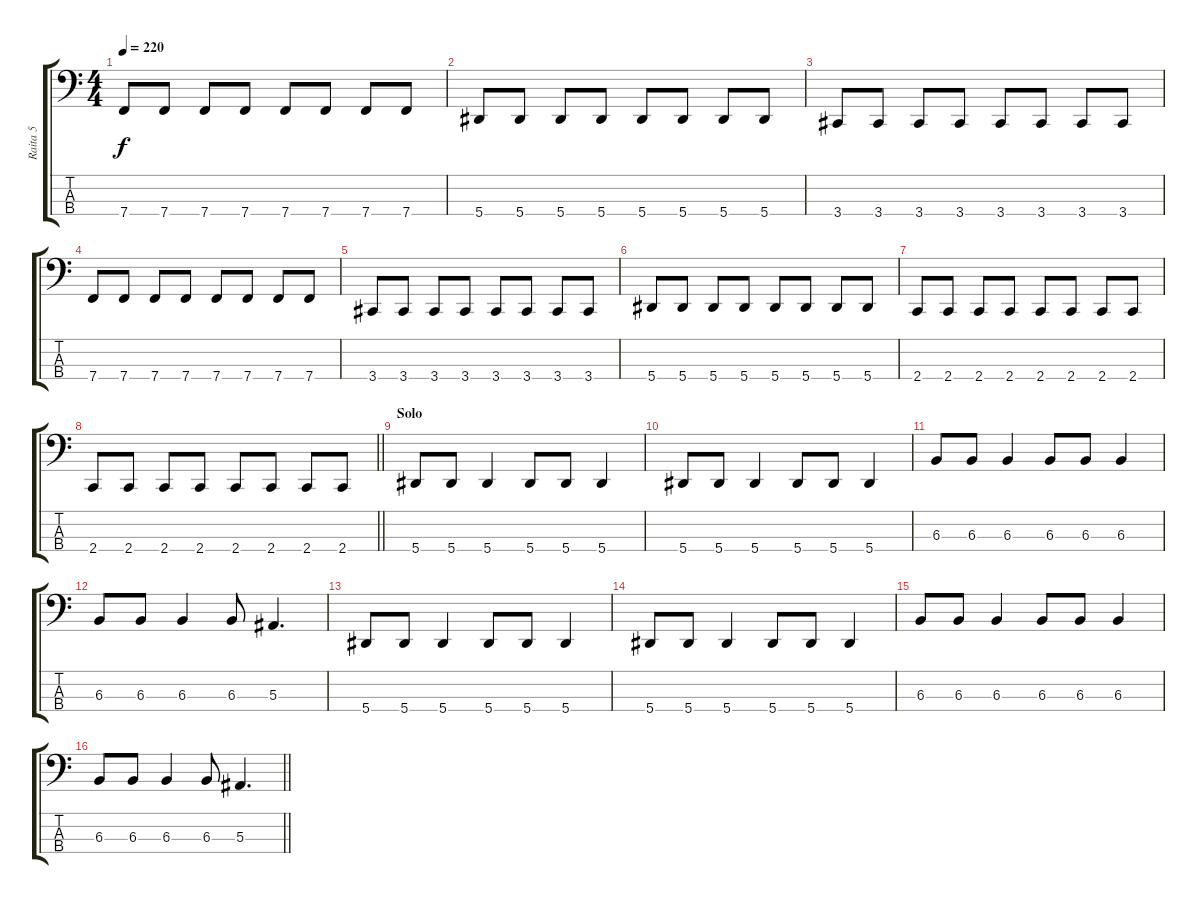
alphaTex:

\track ("Raita 5" "Raita 5") {instrument slapbass1}
\staff {score tabs}
\tuning (Eb2 Bb1 F1 Bb0) {hide}
\ts (4 4)
\tempo 220
\clef f4
\ks c
7.4.8{dy f} 7.4.8 7.4.8 7.4.8 7.4.8 7.4.8 7.4.8 7.4.8 |
5.4.8 5.4.8 5.4.8 5.4.8 5.4.8 5.4.8 5.4.8 5.4.8 |
3.4.8 3.4.8 3.4.8 3.4.8 3.4.8 3.4.8 3.4.8 3.4.8 |
7.4.8 7.4.8 7.4.8 7.4.8 7.4.8 7.4.8 7.4.8 7.4.8 |
3.4.8 3.4.8 3.4.8 3.4.8 3.4.8 3.4.8 3.4.8 3.4.8 |
5.4.8 5.4.8 5.4.8 5.4.8 5.4.8 5.4.8 5.4.8 5.4.8 |
2.4.8 2.4.8 2.4.8 2.4.8 2.4.8 2.4.8 2.4.8 2.4.8 |
\barLineRight lightlight
2.4.8 2.4.8 2.4.8 2.4.8 2.4.8 2.4.8 2.4.8 2.4.8 |
\section ("" "Solo")
5.4.8 5.4.8 5.4.4 5.4.8 5.4.8 5.4.4 |
5.4.8 5.4.8 5.4.4 5.4.8 5.4.8 5.4.4 |
6.3.8 6.3.8 6.3.4 6.3.8 6.3.8 6.3.4 |
6.3.8 6.3.8 6.3.4 6.3.8 5.3.4{d} |
5.4.8 5.4.8 5.4.4 5.4.8 5.4.8 5.4.4 |
5.4.8 5.4.8 5.4.4 5.4.8 5.4.8 5.4.4 |
6.3.8 6.3.8 6.3.4 6.3.8 6.3.8 6.3.4 |
\barLineRight lightlight
6.3.8 6.3.8 6.3.4 6.3.8 5.3.4{d}
